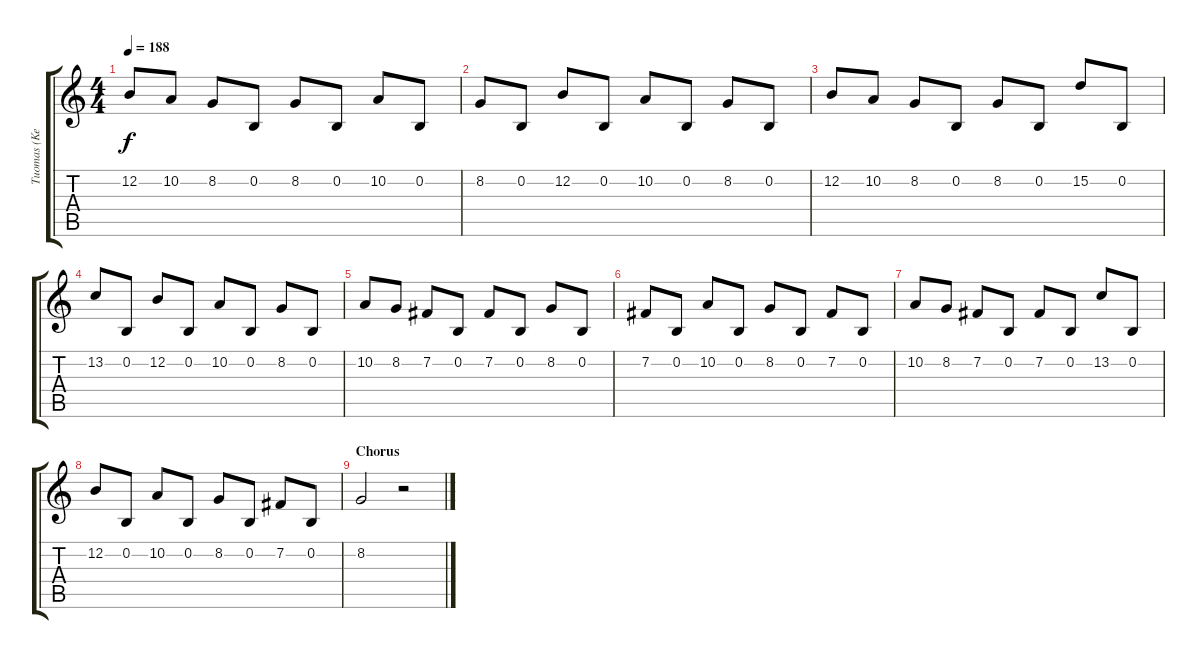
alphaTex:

\track ("Tuomas (Keyboard Solo)" "Tuomas (Ke") {instrument lead8bassandlead}
\staff {score tabs}
\tuning (E4 B3 G3 D3 A2 E2) {hide}
\ts (4 4)
\tempo 188
\clef g2
\ks c
12.2.8{dy f} 10.2.8 8.2.8 0.2.8 8.2.8 0.2.8 10.2.8 0.2.8 |
8.2.8 0.2.8 12.2.8 0.2.8 10.2.8 0.2.8 8.2.8 0.2.8 |
12.2.8 10.2.8 8.2.8 0.2.8 8.2.8 0.2.8 15.2.8 0.2.8 |
13.2.8 0.2.8 12.2.8 0.2.8 10.2.8 0.2.8 8.2.8 0.2.8 |
10.2.8 8.2.8 7.2.8 0.2.8 7.2.8 0.2.8 8.2.8 0.2.8 |
7.2.8 0.2.8 10.2.8 0.2.8 8.2.8 0.2.8 7.2.8 0.2.8 |
10.2.8 8.2.8 7.2.8 0.2.8 7.2.8 0.2.8 13.2.8 0.2.8 |
12.2.8 0.2.8 10.2.8 0.2.8 8.2.8 0.2.8 7.2.8 0.2.8 |
\section ("" "Chorus")
8.2.2 r.2
